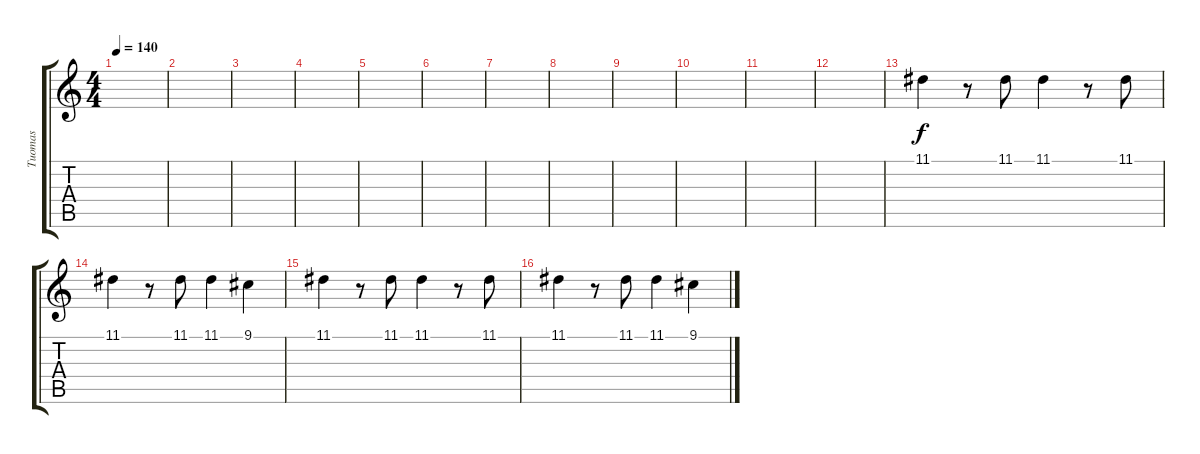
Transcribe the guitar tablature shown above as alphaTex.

\track ("Tuomas" "Tuomas") {instrument stringensemble1}
\staff {score tabs}
\tuning (E4 B3 G3 D3 A2 E2) {hide}
\ts (4 4)
\tempo 140
\clef g2
\ks c
|
|
|
|
|
|
|
|
|
|
|
|
11.1.4 r.8 11.1.8 11.1.4 r.8 11.1.8 |
11.1.4 r.8 11.1.8 11.1.4 9.1.4 |
11.1.4 r.8 11.1.8 11.1.4 r.8 11.1.8 |
11.1.4 r.8 11.1.8 11.1.4 9.1.4
